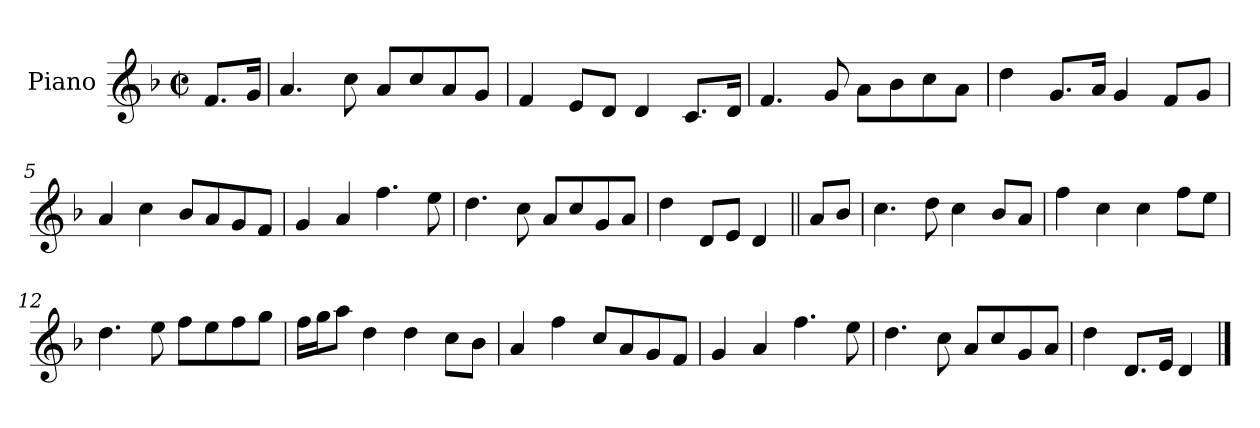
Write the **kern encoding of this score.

**kern
*part1
*staff1
*I"Piano
*I'Pno.
*clefG2
*k[b-]
*M2/2
*met(c|)
=
8.f/L
16g/Jk
=1
4.a/
8cc\
8a/L
8cc/
8a/
8g/J
=2
4f/
8e/L
8d/J
4d/
8.c/L
16d/Jk
=3
4.f/
8g/
8a\L
8b-\
8cc\
8a\J
=4
4dd\
8.g/L
16a/Jk
4g/
8f/L
8g/J
=5
4a/
4cc\
8b-/L
8a/
8g/
8f/J
=6
4g/
4a/
4.ff\
8ee\
=7
4.dd\
8cc\
8a/L
8cc/
8g/
8a/J
=8
4dd\
8d/L
8e/J
4d/
=9||
8a/L
8b-/J
=10
4.cc\
8dd\
4cc\
8b-/L
8a/J
=11
4ff\
4cc\
4cc\
8ff\L
8ee\J
=12
4.dd\
8ee\
8ff\L
8ee\
8ff\
8gg\J
=13
16ff\LL
16gg\J
8aa\J
4dd\
4dd\
8cc\L
8b-\J
=14
4a/
4ff\
8cc/L
8a/
8g/
8f/J
=15
4g/
4a/
4.ff\
8ee\
=16
4.dd\
8cc\
8a/L
8cc/
8g/
8a/J
=17
4dd\
8.d/L
16e/Jk
4d/
==
*-
